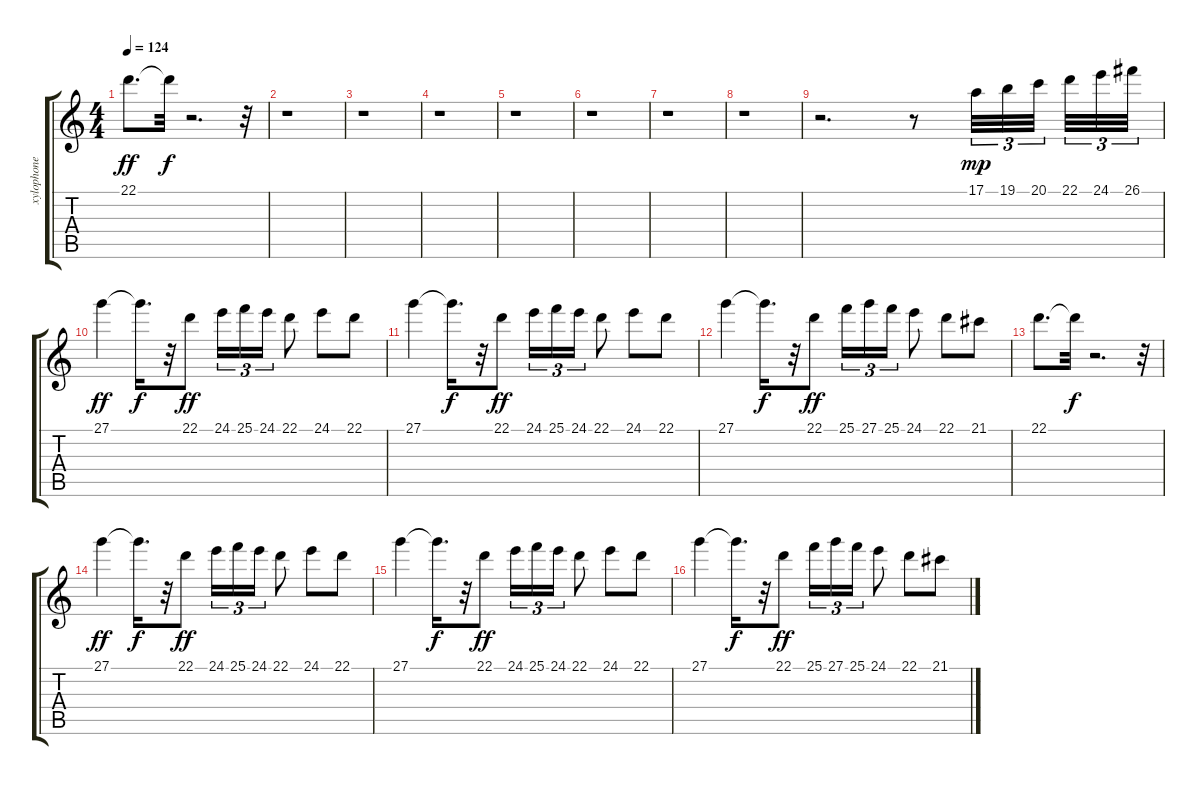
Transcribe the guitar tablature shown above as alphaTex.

\track ("xylophone" "xylophone") {instrument xylophone}
\staff {score tabs}
\tuning (E4 B3 G3 D3 A2 E2) {hide}
\ts (4 4)
\tempo 124
\clef g2
\ks c
22.1.8{d dy ff} 22.1{t}.32{dy f} r.2{d} r.32 |
r.1 |
r.1 |
r.1 |
r.1 |
r.1 |
r.1 |
r.1 |
r.2{d} r.8 17.1.32{tu (3 2) dy mp} 19.1.32{tu (3 2)} 20.1.32{tu (3 2)} 22.1.32{tu (3 2)} 24.1.32{tu (3 2)} 26.1.32{tu (3 2)} |
27.1.4{dy ff} 27.1{t}.16{d dy f} r.32 22.1.8{dy ff} 24.1.16{tu (3 2)} 25.1.16{tu (3 2)} 24.1.16{tu (3 2)} 22.1.8 24.1.8 22.1.8 |
27.1.4 27.1{t}.16{d dy f} r.32 22.1.8{dy ff} 24.1.16{tu (3 2)} 25.1.16{tu (3 2)} 24.1.16{tu (3 2)} 22.1.8 24.1.8 22.1.8 |
27.1.4 27.1{t}.16{d dy f} r.32 22.1.8{dy ff} 25.1.16{tu (3 2)} 27.1.16{tu (3 2)} 25.1.16{tu (3 2)} 24.1.8 22.1.8 21.1.8 |
22.1.8{d} 22.1{t}.32{dy f} r.2{d} r.32 |
27.1.4{dy ff} 27.1{t}.16{d dy f} r.32 22.1.8{dy ff} 24.1.16{tu (3 2)} 25.1.16{tu (3 2)} 24.1.16{tu (3 2)} 22.1.8 24.1.8 22.1.8 |
27.1.4 27.1{t}.16{d dy f} r.32 22.1.8{dy ff} 24.1.16{tu (3 2)} 25.1.16{tu (3 2)} 24.1.16{tu (3 2)} 22.1.8 24.1.8 22.1.8 |
27.1.4 27.1{t}.16{d dy f} r.32 22.1.8{dy ff} 25.1.16{tu (3 2)} 27.1.16{tu (3 2)} 25.1.16{tu (3 2)} 24.1.8 22.1.8 21.1.8
